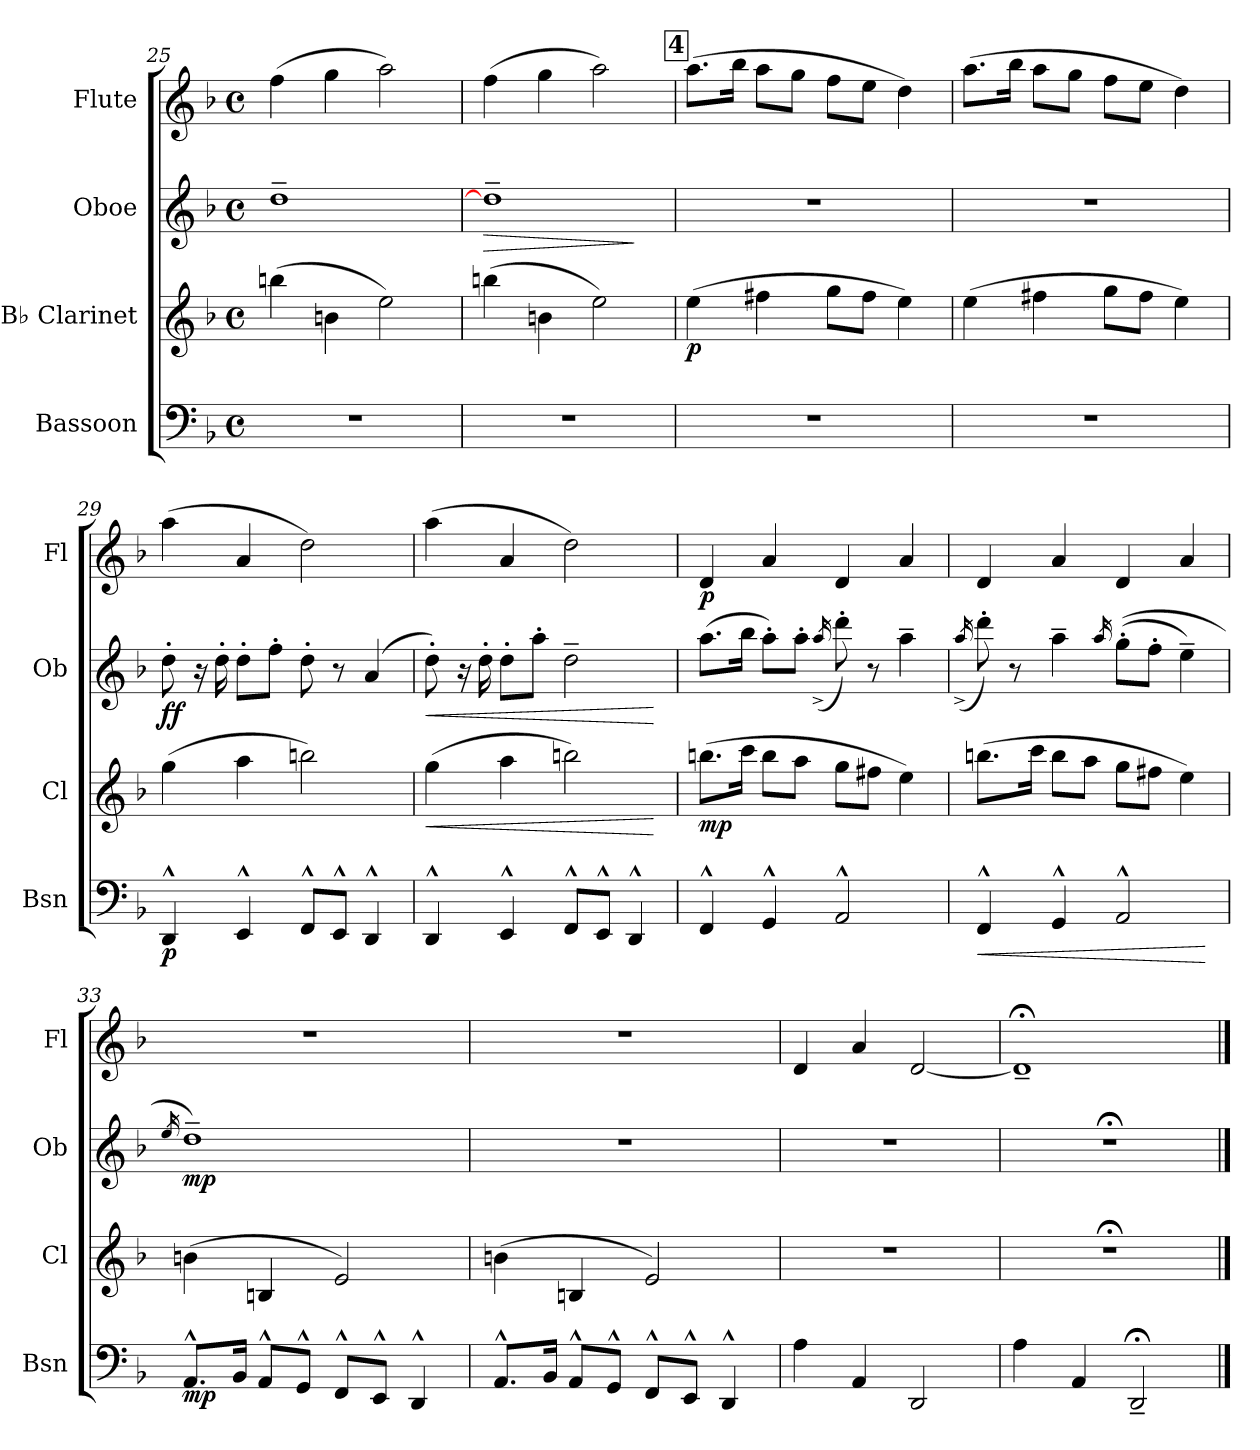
**kern	**dynam	**kern	**dynam	**kern	**dynam	**kern	**dynam
*part4	*part4	*part3	*part3	*part2	*part2	*part1	*part1
*staff4	*staff4	*staff3	*staff3	*staff2	*staff2	*staff1	*staff1
*I"Bassoon	*	*I"B♭ Clarinet	*	*I"Oboe	*	*I"Flute	*
*I'Bsn	*	*I'Cl	*	*I'Ob	*	*I'Fl	*
*clefF4	*	*clefG2	*	*clefG2	*	*clefG2	*
*	*	*ITrd1c2	*	*	*	*	*
*k[b-]	*	*k[b-e-a-]	*	*k[b-]	*	*k[b-]	*
*M4/4	*	*M4/4	*	*M4/4	*	*M4/4	*
*met(c)	*	*met(c)	*	*met(c)	*	*met(c)	*
=25	=25	=25	=25	=25	=25	=25	=25
1r	.	(4aan\	.	1dd~	.	(4ff\	.
.	.	4an\	.	.	.	4gg\	.
.	.	2dd\)	.	.	.	2aa\)	.
=26	=26	=26	=26	=26	=26	=26	=26
!	!	!	!	!	!LO:HP:b	!	!
1r	.	(4aan\	.	1dd~]	>	(4ff\	.
.	.	4an\	.	.	.	4gg\	.
.	.	2dd\)	.	.	.	2aa\)	.
.	.	.	.	.	]	.	.
!!LO:REH:place=s1:a:B:fs=14:t=4
=27	=27	=27	=27	=27	=27	=27	=27
!	!	!	!LO:DY:b	!	!	!	!
1r	.	(4dd\	p	1r	.	(8.aa\L	.
.	.	.	.	.	.	16bb-\Jk	.
.	.	4een\	.	.	.	8aa\L	.
.	.	.	.	.	.	8gg\J	.
.	.	8ff\L	.	.	.	8ff\L	.
.	.	8ee\J	.	.	.	8ee\J	.
.	.	4dd\)	.	.	.	4dd\)	.
=28	=28	=28	=28	=28	=28	=28	=28
1r	.	(4dd\	.	1r	.	(8.aa\L	.
.	.	.	.	.	.	16bb-\Jk	.
.	.	4een\	.	.	.	8aa\L	.
.	.	.	.	.	.	8gg\J	.
.	.	8ff\L	.	.	.	8ff\L	.
.	.	8ee\J	.	.	.	8ee\J	.
.	.	4dd\)	.	.	.	4dd\)	.
=29	=29	=29	=29	=29	=29	=29	=29
!	!LO:DY:b	!	!	!	!LO:DY:b	!	!
4DD^^/	p	(4ff\	.	8dd'\	ff	(4aa\	.
.	.	.	.	16r	.	.	.
.	.	.	.	16dd'\	.	.	.
4EE^^/	.	4gg\	.	8dd'\L	.	4a/	.
.	.	.	.	8ff'\J	.	.	.
8FF^^/L	.	2aan\)	.	8dd'\	.	2dd\)	.
8EE^^/J	.	.	.	8r	.	.	.
4DD^^/	.	.	.	(4a/	.	.	.
!!LO:PB:g=z
=30	=30	=30	=30	=30	=30	=30	=30
!	!	!	!LO:HP:b	!	!LO:HP:b	!	!
4DD^^/	.	(4ff\	<	8dd'\)	<	(4aa\	.
.	.	.	.	16r	.	.	.
.	.	.	.	16dd'\	.	.	.
4EE^^/	.	4gg\	.	8dd'\L	.	4a/	.
.	.	.	.	8aa'\J	.	.	.
8FF^^/L	.	2aan\)	.	2dd~\	.	2dd\)	.
8EE^^/J	.	.	.	.	.	.	.
4DD^^/	.	.	.	.	.	.	.
.	.	.	[	.	[	.	.
=31	=31	=31	=31	=31	=31	=31	=31
!	!	!	!LO:DY:b	!	!	!	!LO:DY:b
4FF^^/	.	(8.aan\L	mp	(8.aa\L	.	4d/	p
.	.	16bb-\Jk	.	16bb-\Jk	.	.	.
4GG^^/	.	8aa\L	.	8aa'\L)	.	4a/	.
.	.	8gg\J	.	8aa'\J	.	.	.
.	.	.	.	(16qaa^/	.	.	.
2AA^^/	.	8ff\L	.	8ddd'\)	.	4d/	.
.	.	8een\J	.	8r	.	.	.
.	.	4dd\)	.	4aa~\	.	4a/	.
=32	=32	=32	=32	=32	=32	=32	=32
.	.	.	.	(16qaa^/	.	.	.
!	!LO:HP:b	!	!	!	!	!	!
4FF^^/	<	(8.aan\L	.	8ddd'\)	.	4d/	.
.	.	.	.	8r	.	.	.
.	.	16bb-\Jk	.	.	.	.	.
4GG^^/	.	8aa\L	.	4aa~\	.	4a/	.
.	.	8gg\J	.	.	.	.	.
.	.	.	.	16qaa/	.	.	.
2AA^^/	.	8ff\L	.	((8gg'\L	.	4d/	.
.	.	8een\J	.	8ff'\J	.	.	.
.	.	4dd\)	.	4ee~\)	.	4a/	.
.	[	.	.	.	.	.	.
=33	=33	=33	=33	=33	=33	=33	=33
.	.	.	.	16qee/	.	.	.
!	!LO:DY:b	!	!	!	!LO:DY:b	!	!
8.AA^^/L	mp	(4an\	.	1dd~)	mp	1r	.
16BB-/Jk	.	.	.	.	.	.	.
8AA^^/L	.	4An/	.	.	.	.	.
8GG^^/J	.	.	.	.	.	.	.
8FF^^/L	.	2d/)	.	.	.	.	.
8EE^^/J	.	.	.	.	.	.	.
4DD^^/	.	.	.	.	.	.	.
!!LO:LB:g=z
=34	=34	=34	=34	=34	=34	=34	=34
8.AA^^/L	.	(4an\	.	1r	.	1r	.
16BB-/Jk	.	.	.	.	.	.	.
8AA^^/L	.	4An/	.	.	.	.	.
8GG^^/J	.	.	.	.	.	.	.
8FF^^/L	.	2d/)	.	.	.	.	.
8EE^^/J	.	.	.	.	.	.	.
4DD^^/	.	.	.	.	.	.	.
=35	=35	=35	=35	=35	=35	=35	=35
4A\	.	1r	.	1r	.	4d/	.
4AA/	.	.	.	.	.	4a/	.
2DD/	.	.	.	.	.	[2d/	.
=36	=36	=36	=36	=36	=36	=36	=36
4A\	.	1r;<	.	1r;<	.	1d;<~]	.
4AA/	.	.	.	.	.	.	.
2DD;<~/	.	.	.	.	.	.	.
==	==	==	==	==	==	==	==
*-	*-	*-	*-	*-	*-	*-	*-
